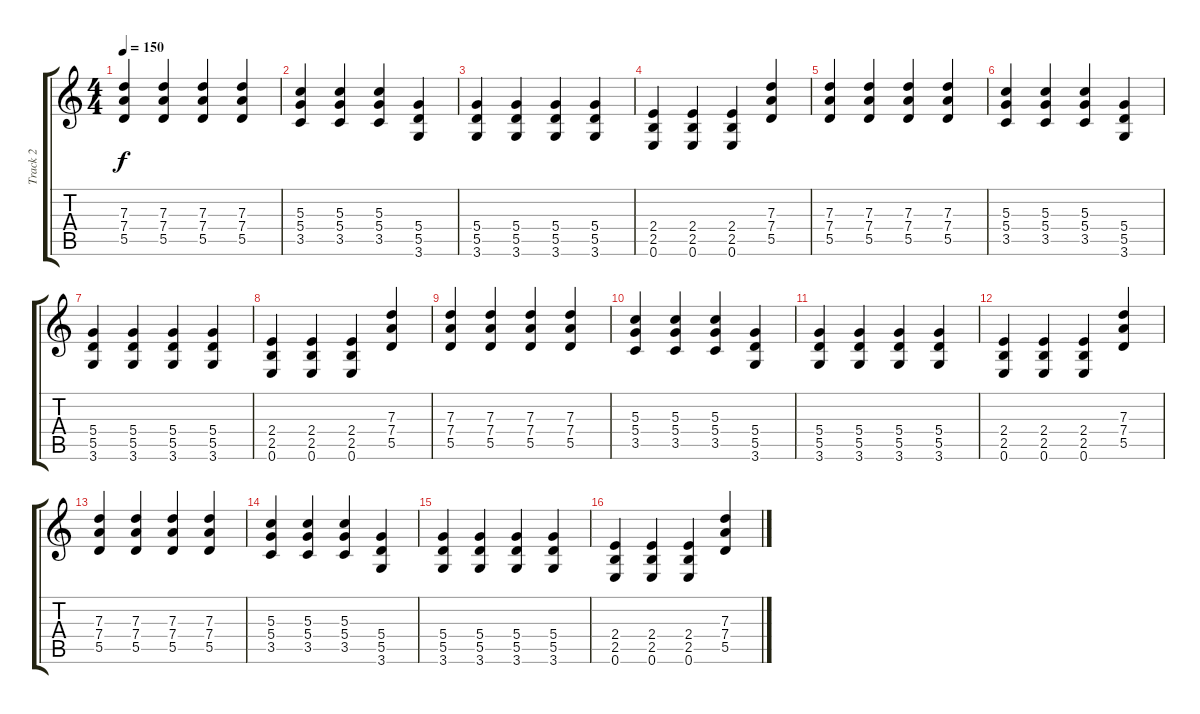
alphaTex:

\track ("Track 2" "Track 2") {instrument distortionguitar}
\staff {score tabs}
\tuning (E4 B3 G3 D3 A2 E2) {hide}
\ts (4 4)
\tempo 150
\clef g2
\ks c
(7.3 7.4 5.5).4{dy f} (7.3 7.4 5.5).4 (7.3 7.4 5.5).4 (7.3 7.4 5.5).4 |
(5.3 5.4 3.5).4 (5.3 5.4 3.5).4 (5.3 5.4 3.5).4 (5.4 5.5 3.6).4 |
(5.4 5.5 3.6).4 (5.4 5.5 3.6).4 (5.4 5.5 3.6).4 (5.4 5.5 3.6).4 |
(2.4 2.5 0.6).4 (2.4 2.5 0.6).4 (2.4 2.5 0.6).4 (7.3 7.4 5.5).4 |
(7.3 7.4 5.5).4 (7.3 7.4 5.5).4 (7.3 7.4 5.5).4 (7.3 7.4 5.5).4 |
(5.3 5.4 3.5).4 (5.3 5.4 3.5).4 (5.3 5.4 3.5).4 (5.4 5.5 3.6).4 |
(5.4 5.5 3.6).4 (5.4 5.5 3.6).4 (5.4 5.5 3.6).4 (5.4 5.5 3.6).4 |
(2.4 2.5 0.6).4 (2.4 2.5 0.6).4 (2.4 2.5 0.6).4 (7.3 7.4 5.5).4 |
(7.3 7.4 5.5).4 (7.3 7.4 5.5).4 (7.3 7.4 5.5).4 (7.3 7.4 5.5).4 |
(5.3 5.4 3.5).4 (5.3 5.4 3.5).4 (5.3 5.4 3.5).4 (5.4 5.5 3.6).4 |
(5.4 5.5 3.6).4 (5.4 5.5 3.6).4 (5.4 5.5 3.6).4 (5.4 5.5 3.6).4 |
(2.4 2.5 0.6).4 (2.4 2.5 0.6).4 (2.4 2.5 0.6).4 (7.3 7.4 5.5).4 |
(7.3 7.4 5.5).4 (7.3 7.4 5.5).4 (7.3 7.4 5.5).4 (7.3 7.4 5.5).4 |
(5.3 5.4 3.5).4 (5.3 5.4 3.5).4 (5.3 5.4 3.5).4 (5.4 5.5 3.6).4 |
(5.4 5.5 3.6).4 (5.4 5.5 3.6).4 (5.4 5.5 3.6).4 (5.4 5.5 3.6).4 |
(2.4 2.5 0.6).4 (2.4 2.5 0.6).4 (2.4 2.5 0.6).4 (7.3 7.4 5.5).4
